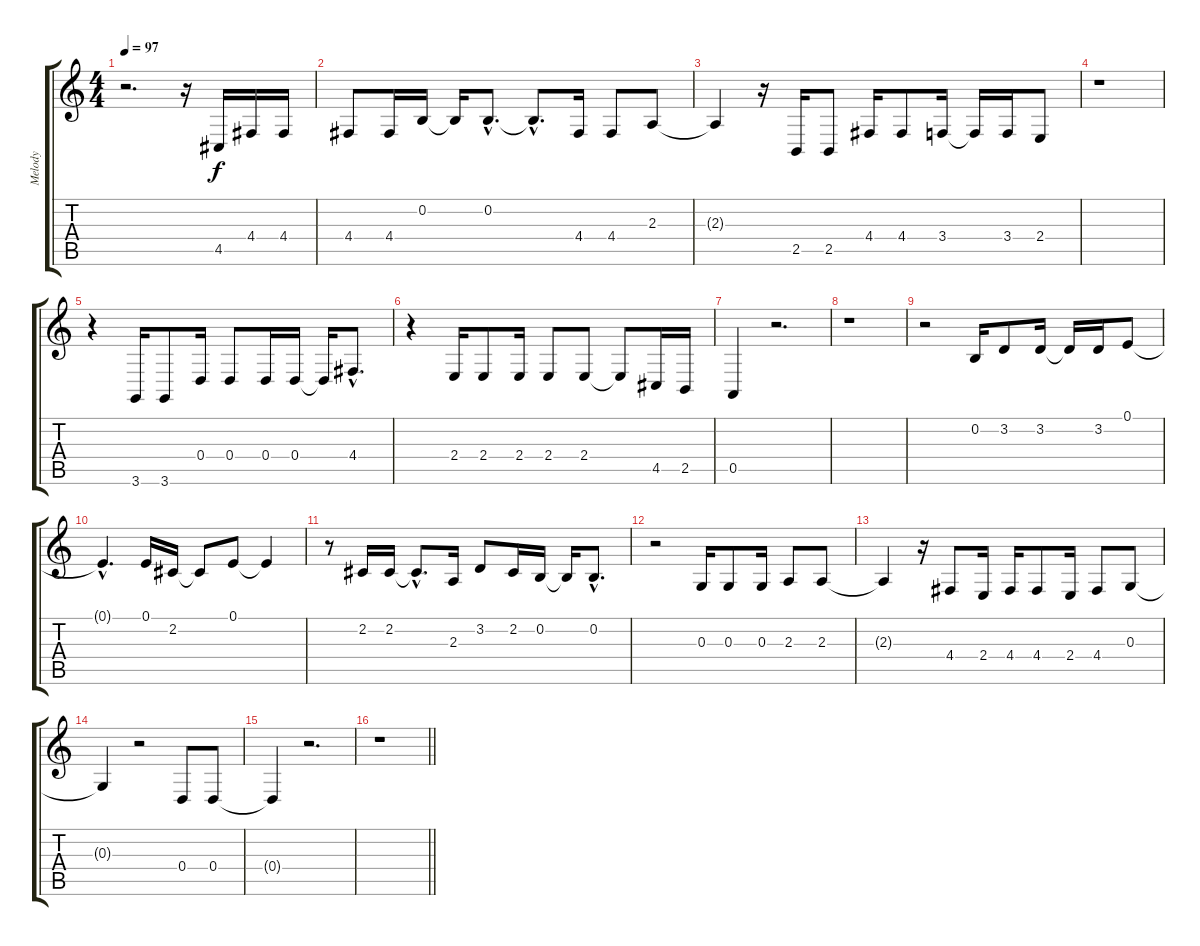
\track ("Melody" "Melody") {instrument tenorsax}
\staff {score tabs}
\tuning (E4 B3 G3 D3 A2 E2) {hide}
\ts (4 4)
\tempo 97
\clef g2
\ks c
r.2{d dy f} r.16 4.5.16 4.4.16 4.4.16 |
4.4.8 4.4.16 0.2.16 0.2{t}.16 0.2{hac}.8{d} 0.2{hac t}.8{d} 4.4.16 4.4.8 2.3.8 |
2.3{t}.4 r.16 2.5.16 2.5.8 4.4.16 4.4.8 3.4.16 3.4{t}.16 3.4.16 2.4.8 |
r.1 |
r.4 3.6.16 3.6.8 0.4.16 0.4.8 0.4.16 0.4.16 0.4{t}.16 4.4{hac}.8{d} |
r.4 2.4.16 2.4.8 2.4.16 2.4.8 2.4.8 2.4{t}.8 4.5.16 2.5.16 |
0.5.4 r.2{d} |
r.1 |
r.2 0.2.16 3.2.8 3.2.16 3.2{t}.16 3.2.16 0.1.8 |
0.1{hac t}.4{d} 0.1.16 2.2.16 2.2{t}.8 0.1.8 0.1{t}.4 |
r.8 2.2.16 2.2.16 2.2{hac t}.8{d} 2.3.16 3.2.8 2.2.16 0.2.16 0.2{t}.16 0.2{hac}.8{d} |
r.2 0.3.16 0.3.8 0.3.16 2.3.8 2.3.8 |
2.3{t}.4 r.16 4.4.8 2.4.16 4.4.16 4.4.8 2.4.16 4.4.8 0.3.8 |
0.3{t}.4 r.2 0.4.8 0.4.8 |
0.4{t}.4 r.2{d} |
\barLineRight lightlight
r.1
